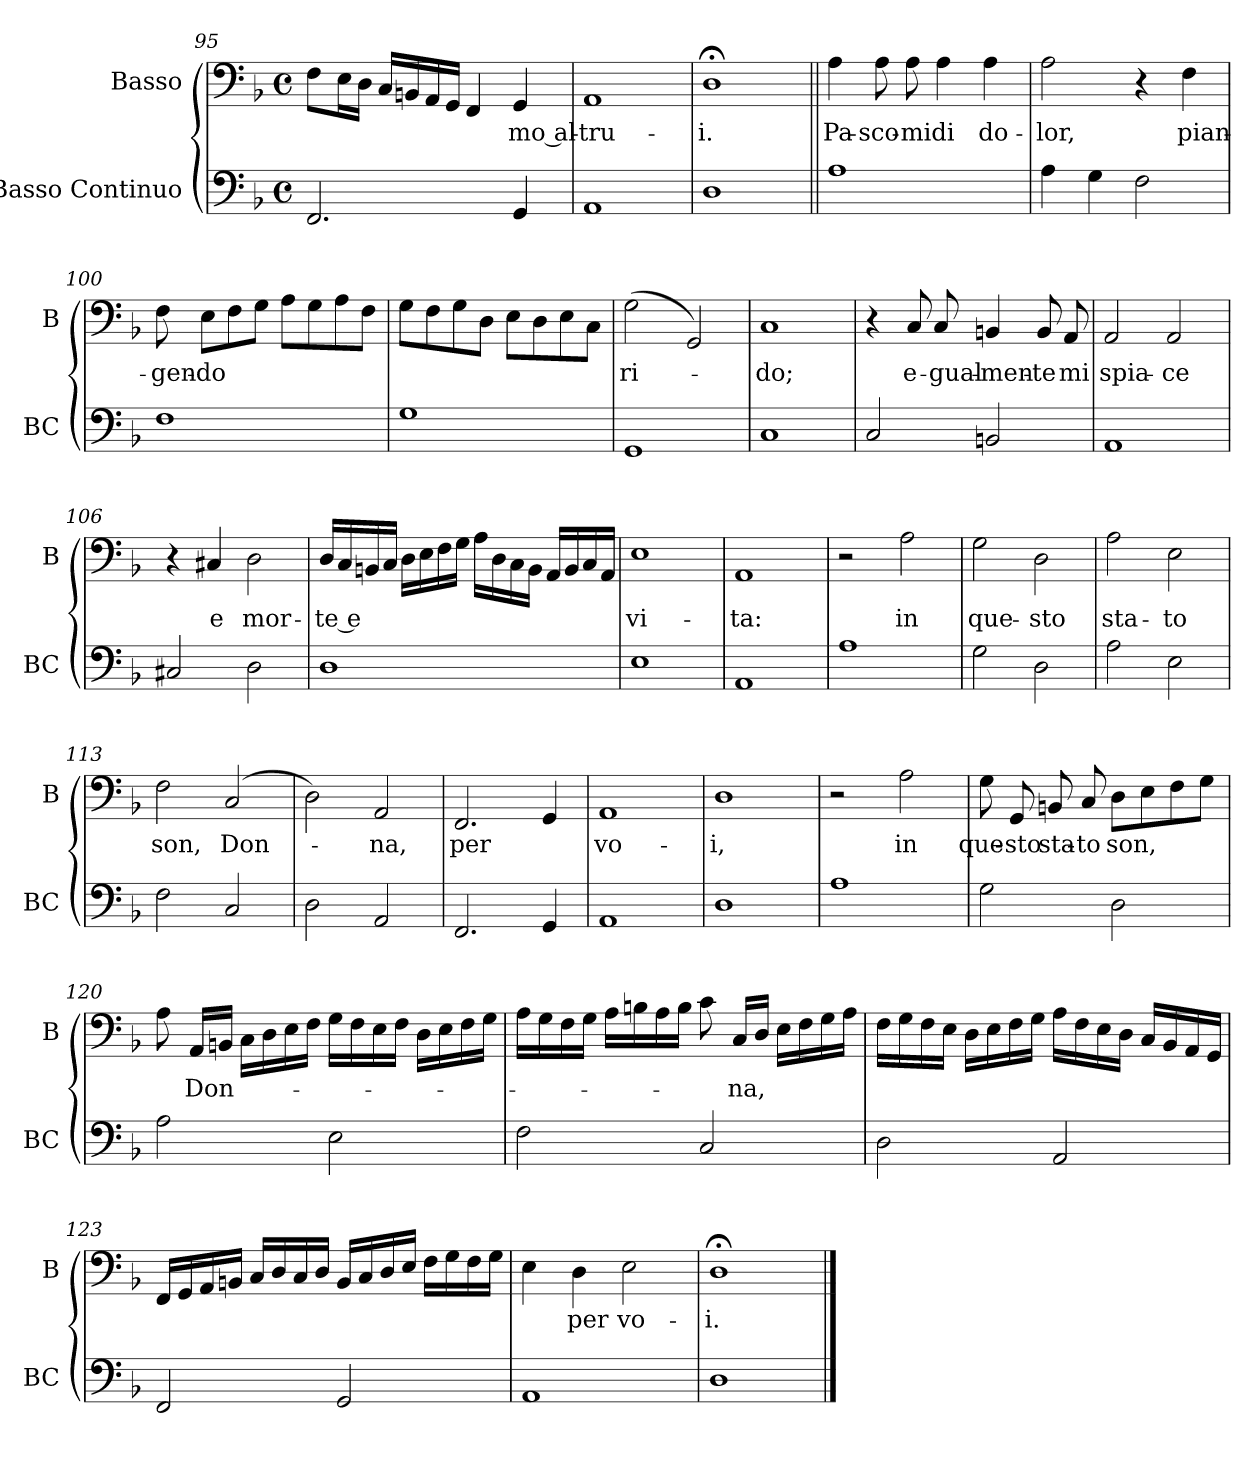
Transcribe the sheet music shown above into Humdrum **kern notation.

**kern	**kern	**text
*part2	*part1	*part1
*staff2	*staff1	*staff1
*I"Basso Continuo	*I"Basso	*
*I'BC	*I'B	*
*clefF4	*clefF4	*
*k[b-]	*k[b-]	*
*F:	*F:	*
*M4/4	*M4/4	*
*met(c)	*met(c)	*
=95	=95	=95
2.FF/	8F\L	.
.	16E\L	.
.	16D\JJ	.
.	16C/LL	.
.	16BBn/	.
.	16AA/	.
.	16GG/JJ	.
.	4FF/	.
!	!	!LO:LY:b
4GG/	4GG/	-mo al-
=96	=96	=96
!	!	!LO:LY:b
1AA	1AA	-tru-
=97	=97	=97
!	!	!LO:LY:b
1D	1D;<	-i.
!!LO:LB:g=z
=98||	=98||	=98||
!	!	!LO:LY:b
1A	4A\	Pa-
!	!	!LO:LY:b
.	8A\	-sco-
!	!	!LO:LY:b
.	8A\	-mi
!	!	!LO:LY:b
.	4A\	di
!	!	!LO:LY:b
.	4A\	do-
=99	=99	=99
!	!	!LO:LY:b
4A\	2A\	-lor,
4G\	.	.
2F\	4r	.
!	!	!LO:LY:b
.	4F\	pian-
=100	=100	=100
!	!	!LO:LY:b
1F	8F\	-gen-
!	!	!LO:LY:b
.	8E\L	-do
.	8F\	.
.	8G\J	.
.	8A\L	.
.	8G\	.
.	8A\	.
.	8F\J	.
=101	=101	=101
1G	8G\L	.
.	8F\	.
.	8G\	.
.	8D\J	.
.	8E\L	.
.	8D\	.
.	8E\	.
.	8C\J	.
=102	=102	=102
!	!	!LO:LY:b
1GG	(>2G\	ri-
.	2GG/)	.
!!LO:LB:g=z
=103	=103	=103
!	!	!LO:LY:b
1C	1C	-do;
=104	=104	=104
2C/	4r	.
!	!	!LO:LY:b
.	8C/	e-
!	!	!LO:LY:b
.	8C/	-gual-
!	!	!LO:LY:b
2BBn/	4BBn/	-men-
!	!	!LO:LY:b
.	8BB/	-te
!	!	!LO:LY:b
.	8AA/	mi
=105	=105	=105
!	!	!LO:LY:b
1AA	2AA/	spia-
!	!	!LO:LY:b
.	2AA/	-ce
=106	=106	=106
2C#X/	4r	.
!	!	!LO:LY:b
.	4C#X/	e
!	!	!LO:LY:b
2D\	2D\	mor-
!!LO:LB:g=z
=107	=107	=107
!	!	!LO:LY:b
1D	16D/LL	-te e
.	16C/	.
.	16BBn/	.
.	16C/JJ	.
.	16D\LL	.
.	16E\	.
.	16F\	.
.	16G\JJ	.
.	16A\LL	.
.	16D\	.
.	16C\	.
.	16BB\JJ	.
.	16AA/LL	.
.	16BB/	.
.	16C/	.
.	16AA/JJ	.
=108	=108	=108
!	!	!LO:LY:b
1E	1E	vi-
=109	=109	=109
!	!	!LO:LY:b
1AA	1AA	-ta:
=110	=110	=110
1A	2r	.
!	!	!LO:LY:b
.	2A\	in
=111	=111	=111
!	!	!LO:LY:b
2G\	2G\	que-
!	!	!LO:LY:b
2D\	2D\	-sto
=112	=112	=112
!	!	!LO:LY:b
2A\	2A\	sta-
!	!	!LO:LY:b
2E\	2E\	-to
!!LO:PB:g=z
=113	=113	=113
!	!	!LO:LY:b
2F\	2F\	son,
!	!	!LO:LY:b
2C/	(>2C/	Don-
=114	=114	=114
2D\	2D\)	.
!	!	!LO:LY:b
2AA/	2AA/	-na,
=115	=115	=115
!	!	!LO:LY:b
2.FF/	2.FF/	per
4GG/	4GG/	.
=116	=116	=116
!	!	!LO:LY:b
1AA	1AA	vo-
=117	=117	=117
!	!	!LO:LY:b
1D	1D	-i,
=118	=118	=118
1A	2r	.
!	!	!LO:LY:b
.	2A\	in
!!LO:LB:g=z
=119	=119	=119
!	!	!LO:LY:b
2G\	8G\	que-
!	!	!LO:LY:b
.	8GG/	-sto
!	!	!LO:LY:b
.	8BBn/	sta-
!	!	!LO:LY:b
.	8C/	-to
!	!	!LO:LY:b
2D\	8D\L	son,
.	8E\	.
.	8F\	.
.	8G\J	.
=120	=120	=120
2A\	8A\	.
!	!	!LO:LY:b
.	16AA/LL	Don-
.	16BBn/JJ	.
.	16C\LL	.
.	16D\	.
.	16E\	.
.	16F\JJ	.
2E\	16G\LL	.
.	16F\	.
.	16E\	.
.	16F\JJ	.
.	16D\LL	.
.	16E\	.
.	16F\	.
.	16G\JJ	.
=121	=121	=121
2F\	16A\LL	.
.	16G\	.
.	16F\	.
.	16G\JJ	.
.	16A\LL	.
.	16Bn\	.
.	16A\	.
.	16B\JJ	.
2C/	8c\	.
!	!	!LO:LY:b
.	16C/LL	-na,
.	16D/JJ	.
.	16E\LL	.
.	16F\	.
.	16G\	.
.	16A\JJ	.
!!LO:LB:g=z
=122	=122	=122
2D\	16F\LL	.
.	16G\	.
.	16F\	.
.	16E\JJ	.
.	16D\LL	.
.	16E\	.
.	16F\	.
.	16G\JJ	.
2AA/	16A\LL	.
.	16F\	.
.	16E\	.
.	16D\JJ	.
.	16C/LL	.
.	16BB-/	.
.	16AA/	.
.	16GG/JJ	.
=123	=123	=123
2FF/	16FF/LL	.
.	16GG/	.
.	16AA/	.
.	16BBn/JJ	.
.	16C/LL	.
.	16D/	.
.	16C/	.
.	16D/JJ	.
2GG/	16BB/LL	.
.	16C/	.
.	16D/	.
.	16E/JJ	.
.	16F\LL	.
.	16G\	.
.	16F\	.
.	16G\JJ	.
=124	=124	=124
1AA	4E\	.
!	!	!LO:LY:b
.	4D\	per
!	!	!LO:LY:b
.	2E\	vo-
=125	=125	=125
!	!	!LO:LY:b
1D	1D;<	-i.
==	==	==
*-	*-	*-
